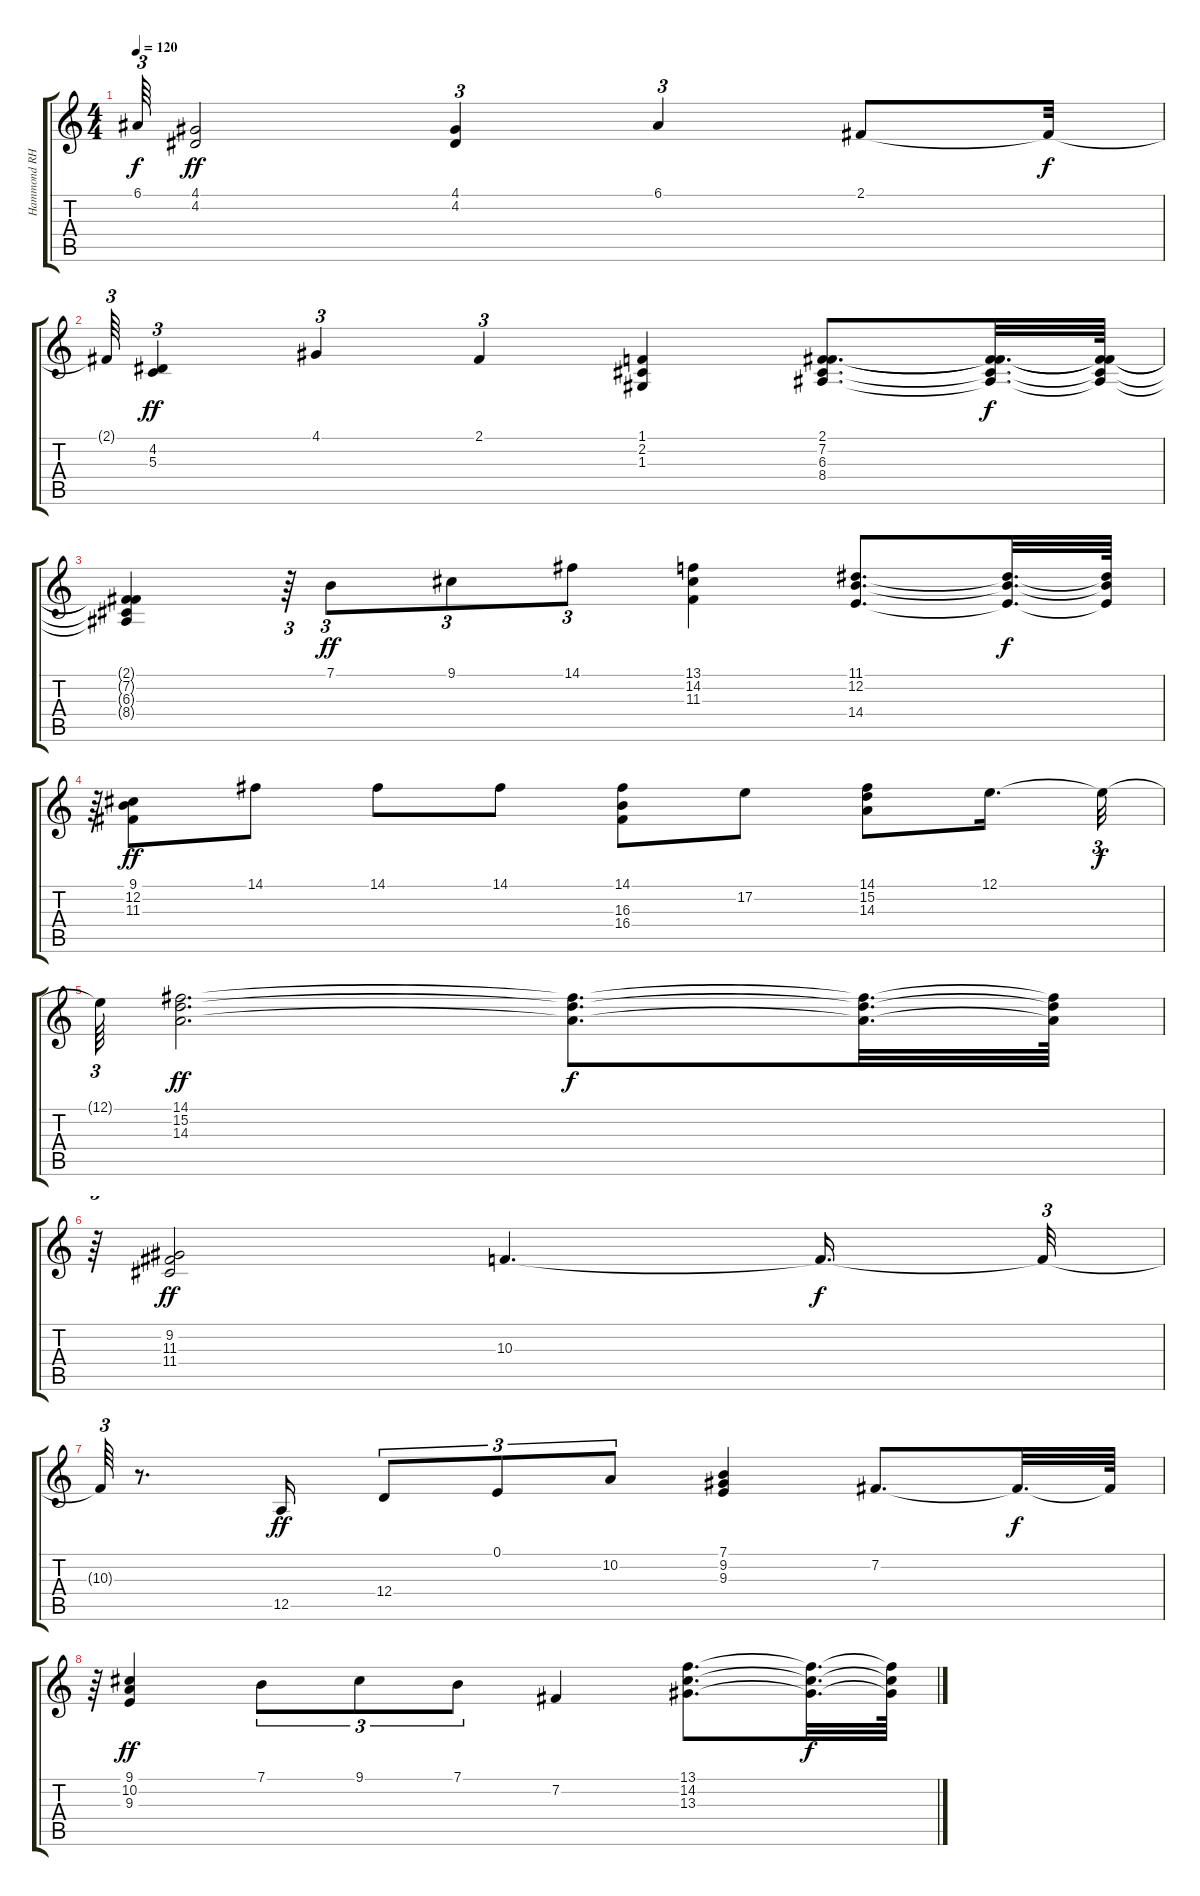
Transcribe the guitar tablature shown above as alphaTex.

\track ("Hammond RH" "Hammond RH") {instrument musicbox}
\staff {score tabs}
\tuning (E4 B3 G3 D3 A2 E2) {hide}
\ts (4 4)
\tempo 120
\clef g2
\ks c
6.1{t}.64{tu (3 2) dy f} (4.1 4.2).2{dy ff} (4.1 4.2).4{tu (3 2)} 6.1.4{tu (3 2)} 2.1.8 2.1{t}.32{dy f} |
2.1{t}.64{tu (3 2)} (4.2 5.3).4{tu (3 2) dy ff} 4.1.4{tu (3 2)} 2.1.4{tu (3 2)} (1.1 2.2 1.3).4 (2.1 7.2 6.3 8.4).8{d} (2.1{t} 7.2{t} 6.3{t} 8.4{t}).32{d dy f} (2.1{t} 7.2{t} 6.3{t} 8.4{t}).64 |
(2.1{t} 7.2{t} 6.3{t} 8.4{t}).4 r.64{tu (3 2)} 7.1.8{tu (3 2) dy ff} 9.1.8{tu (3 2)} 14.1.8{tu (3 2)} (13.1 14.2 11.3).4 (11.1 12.2 14.4).8{d} (11.1{t} 12.2{t} 14.4{t}).32{d dy f} (11.1{t} 12.2{t} 14.4{t}).64 |
r.64{tu (3 2)} (9.1 12.2 11.3).8{dy ff} 14.1.8 14.1.8 14.1.8 (14.1 16.3 16.4).8 17.2.8 (14.1 15.2 14.3).8 12.1.16{d} 12.1{t}.32{tu (3 2) dy f} |
12.1{t}.64{tu (3 2)} (14.1 15.2 14.3).2{d dy ff} (14.1{t} 15.2{t} 14.3{t}).8{d dy f} (14.1{t} 15.2{t} 14.3{t}).32{d} (14.1{t} 15.2{t} 14.3{t}).64 |
r.64{tu (3 2)} (9.2 11.3 11.4).2{dy ff} 10.3.4{d} 10.3{t}.16{d dy f} 10.3{t}.32{tu (3 2)} |
10.3{t}.64{tu (3 2)} r.8{d} 12.5.16{dy ff} 12.4.8{tu (3 2)} 0.1.8{tu (3 2)} 10.2.8{tu (3 2)} (7.1 9.2 9.3).4 7.2.8{d} 7.2{t}.32{d dy f} 7.2{t}.64 |
r.64{tu (3 2)} (9.1 10.2 9.3).4{dy ff} 7.1.8{tu (3 2)} 9.1.8{tu (3 2)} 7.1.8{tu (3 2)} 7.2.4 (13.1 14.2 13.3).8{d} (13.1{t} 14.2{t} 13.3{t}).32{d dy f} (13.1{t} 14.2{t} 13.3{t}).64
